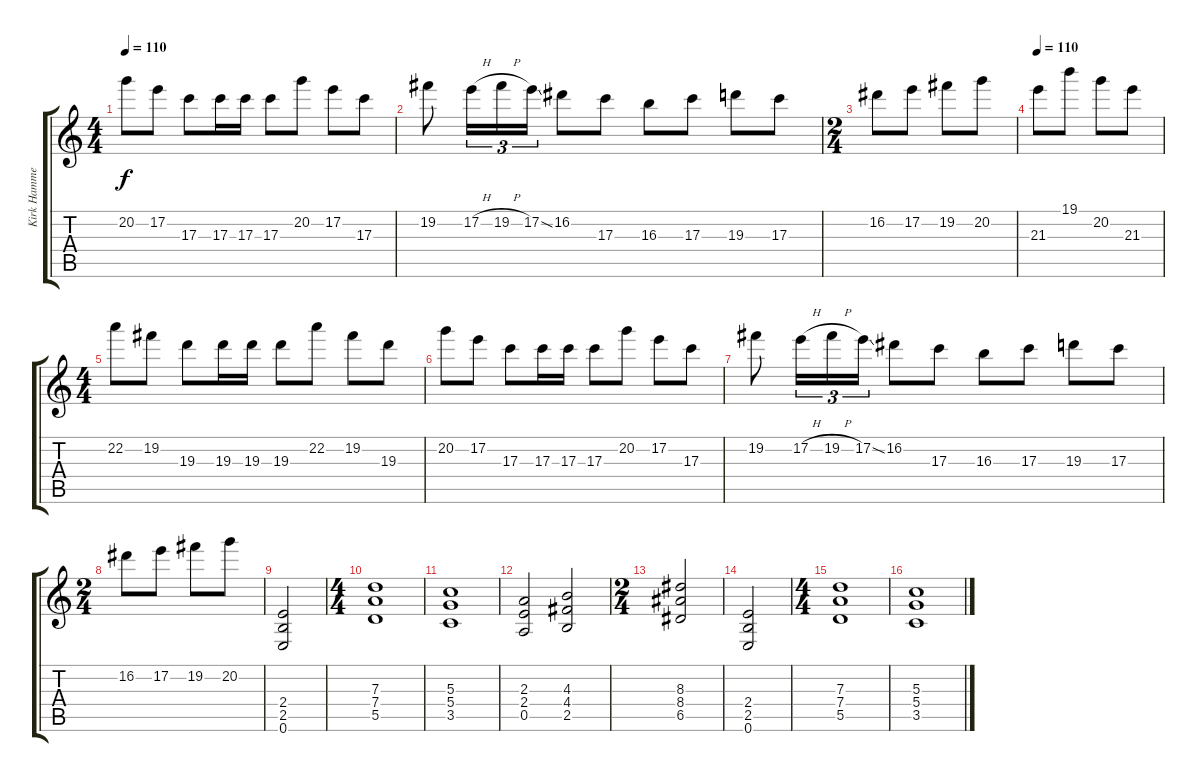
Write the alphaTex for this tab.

\track ("Kirk Hammet" "Kirk Hamme") {instrument distortionguitar}
\staff {score tabs}
\tuning (E4 B3 G3 D3 A2 E2) {hide}
\ts (4 4)
\tempo 110
\clef g2
\ks c
20.2.8{dy f} 17.2.8 17.3.8 17.3.16 17.3.16 17.3.8 20.2.8 17.2.8 17.3.8 |
19.2.8 17.2{h}.16{tu (3 2)} 19.2{h}.16{tu (3 2)} 17.2{ss}.16{tu (3 2)} 16.2.8 17.3.8 16.3.8 17.3.8 19.3.8 17.3.8 |
\ts (2 4)
16.2.8 17.2.8 19.2.8 20.2.8 |
\tempo 110
21.3.8{balance 8} 19.1.8 20.2.8 21.3.8 |
\ts (4 4)
22.2.8 19.2.8 19.3.8 19.3.16 19.3.16 19.3.8 22.2.8 19.2.8 19.3.8 |
20.2.8 17.2.8 17.3.8 17.3.16 17.3.16 17.3.8 20.2.8 17.2.8 17.3.8 |
19.2.8 17.2{h}.16{tu (3 2)} 19.2{h}.16{tu (3 2)} 17.2{ss}.16{tu (3 2)} 16.2.8 17.3.8 16.3.8 17.3.8 19.3.8 17.3.8 |
\ts (2 4)
16.2.8 17.2.8 19.2.8 20.2.8 |
(2.4 2.5 0.6).2{balance 11} |
\ts (4 4)
(7.3 7.4 5.5).1 |
(5.3 5.4 3.5).1 |
(2.3 2.4 0.5).2 (4.3 4.4 2.5).2 |
\ts (2 4)
(8.3 8.4 6.5).2 |
(2.4 2.5 0.6).2 |
\ts (4 4)
(7.3 7.4 5.5).1 |
(5.3 5.4 3.5).1
